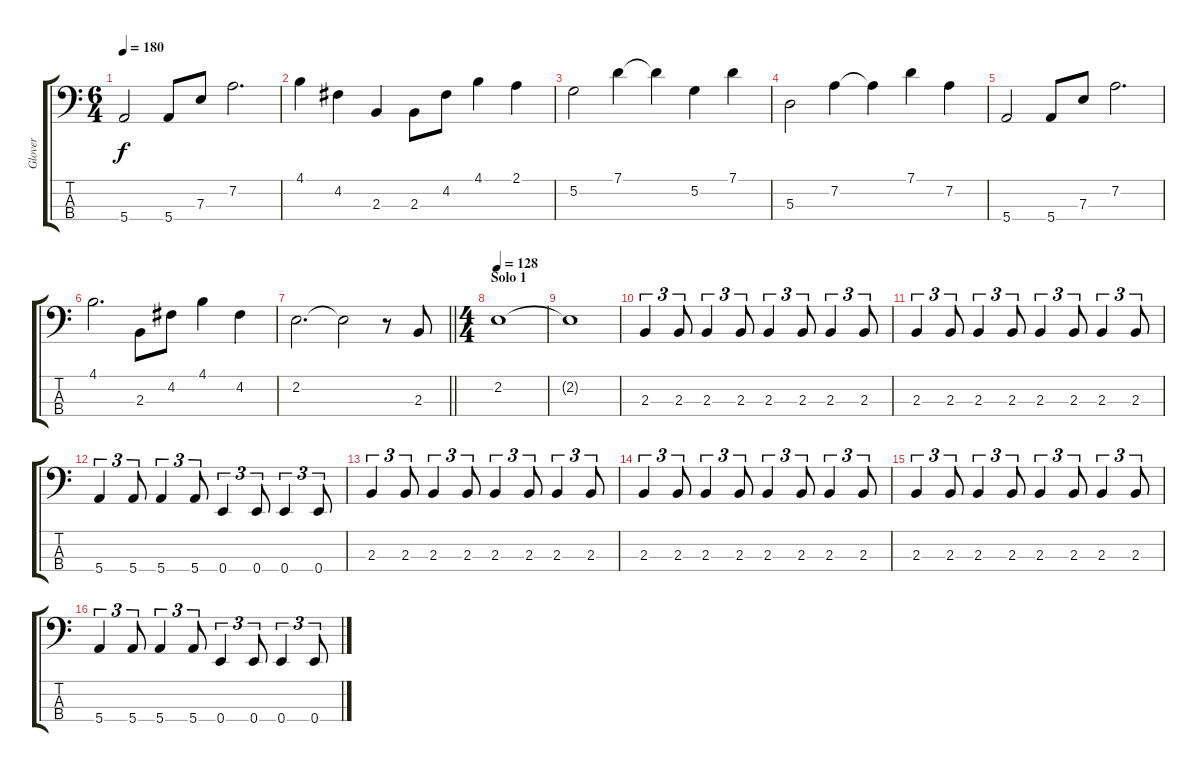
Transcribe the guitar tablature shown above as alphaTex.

\track ("Glover" "Glover") {instrument electricbassfinger}
\staff {score tabs}
\tuning (G2 D2 A1 E1) {hide}
\ts (6 4)
\tempo 180
\clef f4
\ks c
5.4.2{dy f} 5.4.8 7.3.8 7.2.2{d} |
4.1.4 4.2.4 2.3.4 2.3.8 4.2.8 4.1.4 2.1.4 |
5.2.2 7.1.4 7.1{t}.4 5.2.4 7.1.4 |
5.3.2 7.2.4 7.2{t}.4 7.1.4 7.2.4 |
5.4.2 5.4.8 7.3.8 7.2.2{d} |
4.1.2{d} 2.3.8 4.2.8 4.1.4 4.2.4 |
\barLineRight lightlight
2.2.2{d} 2.2{t}.2 r.8 2.3.8 |
\ts (4 4)
\section ("" "Solo 1")
\tempo 128
2.2.1 |
2.2{t}.1 |
2.3.4{tu (3 2)} 2.3.8{tu (3 2)} 2.3.4{tu (3 2)} 2.3.8{tu (3 2)} 2.3.4{tu (3 2)} 2.3.8{tu (3 2)} 2.3.4{tu (3 2)} 2.3.8{tu (3 2)} |
2.3.4{tu (3 2)} 2.3.8{tu (3 2)} 2.3.4{tu (3 2)} 2.3.8{tu (3 2)} 2.3.4{tu (3 2)} 2.3.8{tu (3 2)} 2.3.4{tu (3 2)} 2.3.8{tu (3 2)} |
5.4.4{tu (3 2)} 5.4.8{tu (3 2)} 5.4.4{tu (3 2)} 5.4.8{tu (3 2)} 0.4.4{tu (3 2)} 0.4.8{tu (3 2)} 0.4.4{tu (3 2)} 0.4.8{tu (3 2)} |
2.3.4{tu (3 2)} 2.3.8{tu (3 2)} 2.3.4{tu (3 2)} 2.3.8{tu (3 2)} 2.3.4{tu (3 2)} 2.3.8{tu (3 2)} 2.3.4{tu (3 2)} 2.3.8{tu (3 2)} |
2.3.4{tu (3 2)} 2.3.8{tu (3 2)} 2.3.4{tu (3 2)} 2.3.8{tu (3 2)} 2.3.4{tu (3 2)} 2.3.8{tu (3 2)} 2.3.4{tu (3 2)} 2.3.8{tu (3 2)} |
2.3.4{tu (3 2)} 2.3.8{tu (3 2)} 2.3.4{tu (3 2)} 2.3.8{tu (3 2)} 2.3.4{tu (3 2)} 2.3.8{tu (3 2)} 2.3.4{tu (3 2)} 2.3.8{tu (3 2)} |
5.4.4{tu (3 2)} 5.4.8{tu (3 2)} 5.4.4{tu (3 2)} 5.4.8{tu (3 2)} 0.4.4{tu (3 2)} 0.4.8{tu (3 2)} 0.4.4{tu (3 2)} 0.4.8{tu (3 2)}
